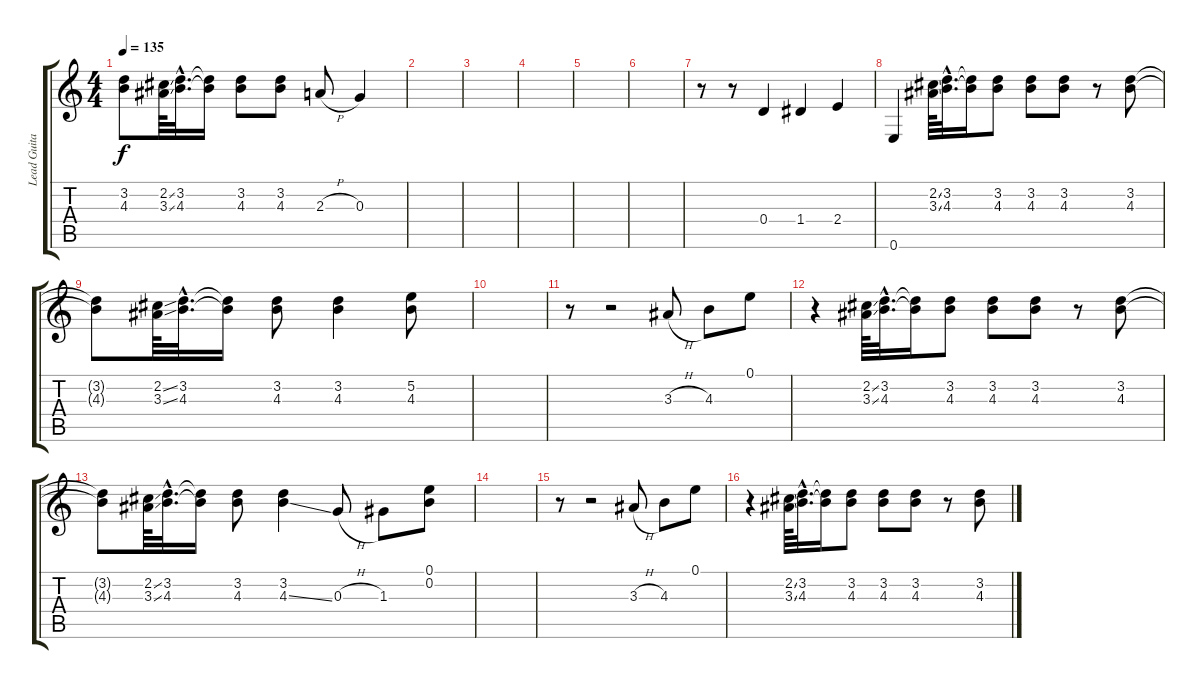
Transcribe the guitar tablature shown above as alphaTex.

\track ("Lead Guitar" "Lead Guita") {instrument overdrivenguitar}
\staff {score tabs}
\tuning (E4 B3 G3 D3 A2 E2) {hide}
\ts (4 4)
\tempo 135
\clef g2
\ks c
(3.2{t} 4.3{t}).8{dy f} (2.2{ss} 3.3{ss}).64 (3.2{hac} 4.3{hac}).32{d} (3.2{t} 4.3{t}).16 (3.2 4.3).8 (3.2 4.3).8 2.3{h}.8 0.3.4 |
|
|
|
|
|
r.8 r.8 0.4.4 1.4.4 2.4.4 |
0.6.4 (2.2{ss} 3.3{ss}).64 (3.2{hac} 4.3{hac}).32{d} (3.2{t} 4.3{t}).16 (3.2 4.3).8 (3.2 4.3).8 (3.2 4.3).8 r.8 (3.2 4.3).8 |
(3.2{t} 4.3{t}).8 (2.2{ss} 3.3{ss}).64 (3.2{hac} 4.3{hac}).32{d} (3.2{t} 4.3{t}).16 (3.2 4.3).8 (3.2 4.3).4 (5.2 4.3).8 |
|
r.8 r.2 3.3{h}.8 4.3.8 0.1.8 |
r.4 (2.2{ss} 3.3{ss}).64 (3.2{hac} 4.3{hac}).32{d} (3.2{t} 4.3{t}).16 (3.2 4.3).8 (3.2 4.3).8 (3.2 4.3).8 r.8 (3.2 4.3).8 |
(3.2{t} 4.3{t}).8 (2.2{ss} 3.3{ss}).64 (3.2{hac} 4.3{hac}).32{d} (3.2{t} 4.3{t}).16 (3.2 4.3).8 (3.2 4.3{ss}).4 0.3{h}.8 1.3.8 (0.1 0.2).8 |
|
r.8 r.2 3.3{h}.8 4.3.8 0.1.8 |
r.4 (2.2{ss} 3.3{ss}).64 (3.2{hac} 4.3{hac}).32{d} (3.2{t} 4.3{t}).16 (3.2 4.3).8 (3.2 4.3).8 (3.2 4.3).8 r.8 (3.2 4.3).8
